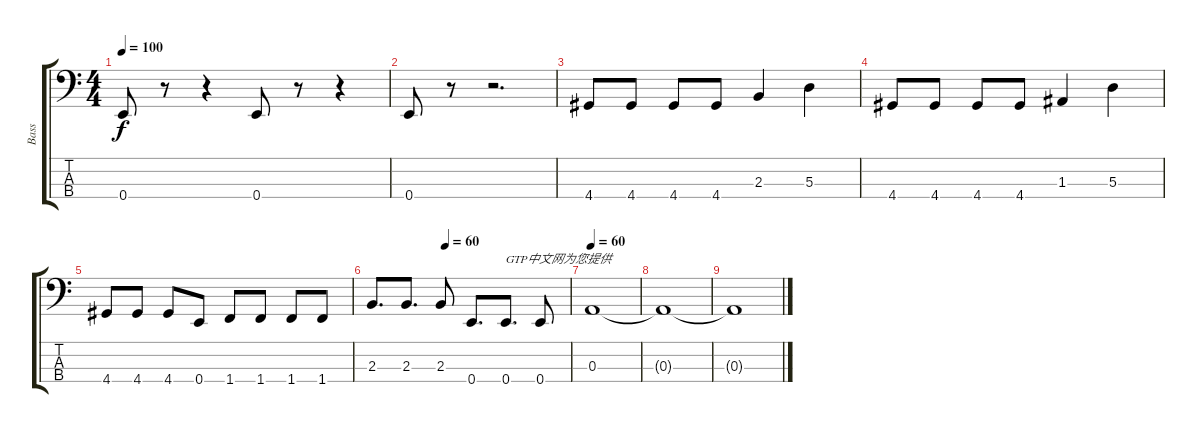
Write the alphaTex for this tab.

\track ("Bass" "Bass") {instrument electricbassfinger}
\staff {score tabs}
\tuning (G2 D2 A1 E1) {hide}
\ts (4 4)
\tempo 100
\clef f4
\ks c
0.4.8{dy f} r.8 r.4 0.4.8 r.8 r.4 |
0.4.8 r.8 r.2{d} |
4.4.8 4.4.8 4.4.8 4.4.8 2.3.4 5.3.4 |
4.4.8 4.4.8 4.4.8 4.4.8 1.3.4 5.3.4 |
4.4.8 4.4.8 4.4.8 0.4.8 1.4.8 1.4.8 1.4.8 1.4.8 |
\tempo (60 0.375)
2.3.8{d} 2.3.8{d} 2.3.8 0.4.8{d} 0.4.8{d txt "GTP中文网为您提供"} 0.4.8 |
\tempo 60
0.3.1 |
0.3{t}.1{volume 0} |
0.3{t}.1
